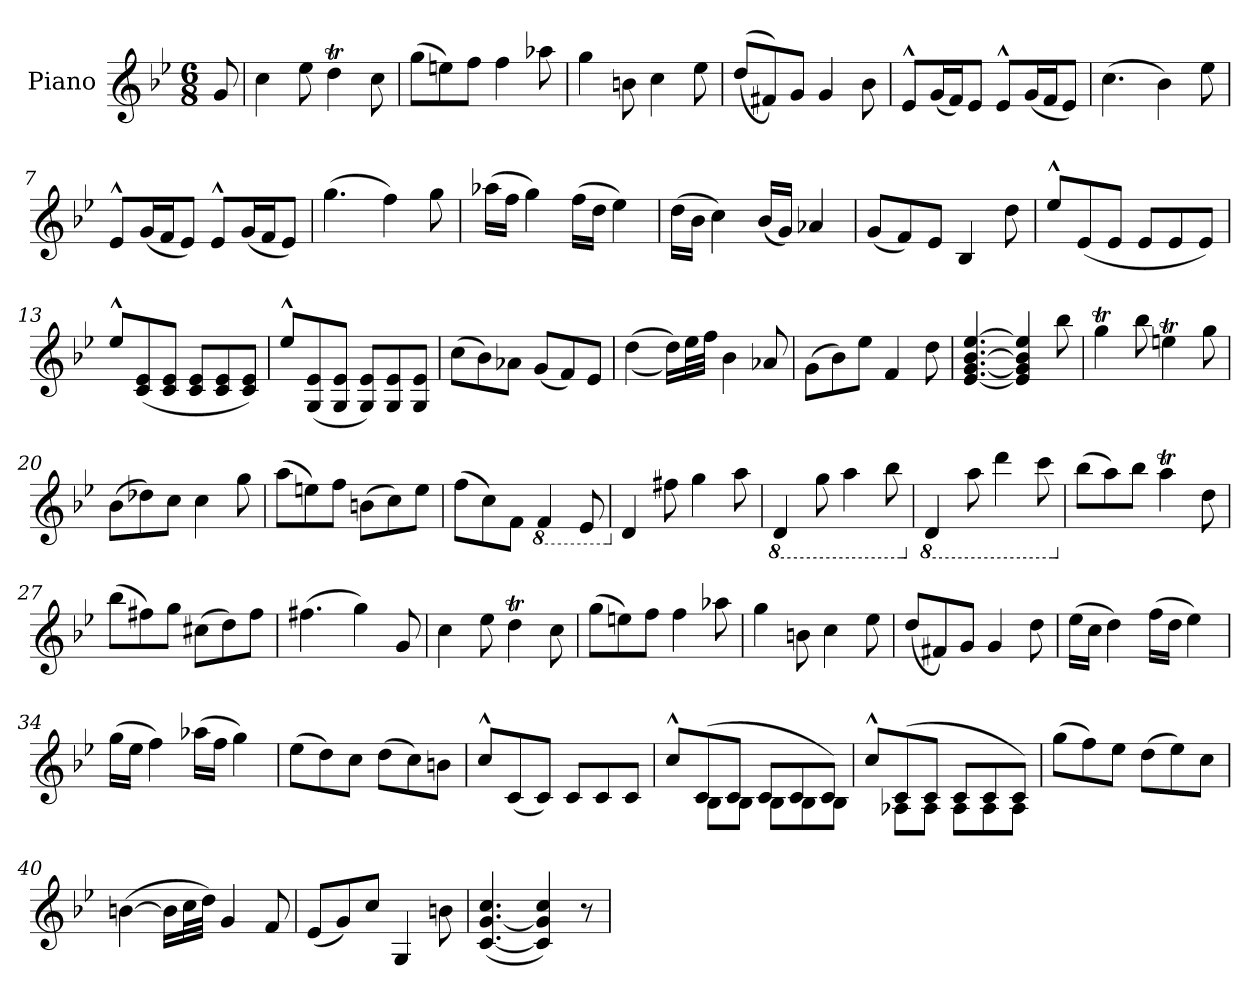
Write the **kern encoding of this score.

**kern
*part1
*staff1
*I"Piano
*I'Pno.
*clefG2
*k[b-e-]
*M6/8
=
8g/
=1
4cc\
8ee-\
4ddt\
8cc\
=2
(8gg\L
8een\)
8ff\J
4ff\
8aa-X\
=3
4gg\
8bn\
4cc\
8ee-\
=4
((8dd/L
8f#X/))
8g/J
4g/
8b-\
=5
8e-^^/L
(16g/L
16f/J)
8e-/J
8e-^^/L
(16g/L
16f/J
8e-/J)
!!LO:LB:g=z
=6
(4.cc\
4b-\)
8ee-\
=7
8e-^^/L
(16g/L
16f/J
8e-/J)
8e-^^/L
(16g/L
16f/J
8e-/J)
=8
(4.gg\
4ff\)
8gg\
=9
(16aa-X\LL
16ff\JJ
4gg\)
(16ff\LL
16dd\JJ
4ee-\)
=10
(16dd\LL
16b-\JJ
4cc\)
(16b-/LL
16g/JJ)
4a-X/
=11
(8g/L
8f/)
8e-/J
4B-/
8dd\
!!LO:LB:g=z
=12
8ee-^^/L
(8e-/
8e-/J
8e-/L
8e-/
8e-/J)
=13
8ee-^^/L
(8c/ 8e-/
8c/ 8e-/J
8c/ 8e-/L
8c/ 8e-/
8c/ 8e-/J)
=14
8ee-^^/L
(8G/ 8e-/
8G/ 8e-/J
8G/ 8e-/L)
8G/ 8e-/
8G/ 8e-/J
=15
(8cc\L
8b-\)
8a-X\J
(8g/L
8f/)
8e-/J
=16
((4dd\
16dd\LL))
32ee-\L
32ff\JJJ
4b-\
8a-X/
!!LO:LB:g=z
=17
(8g\L
8b-\)
8ee-\J
4f/
8dd\
=18
[4.e-/ [4.g/ [4.b-/ [4.ee-/
4e-/] 4g/] 4b-/] 4ee-/]
8bb-\
=19
4ggT\
8bb-\
4eent\
8gg\
=20
(8b-\L
8dd-X\)
8cc\J
4cc\
8gg\
=21
(8aa\L
8een\)
8ff\J
(8bn\L
8cc\)
8ee\J
!!LO:LB:g=z
=22
(8ff\L
8cc\)
8f\J
*8ba
4F/
8E-/
=23
*X8ba
4d/
8ff#X\
4gg\
8aa\
=24
*8ba
4D/
8g\
4a\
8b-\
=25
*X8ba
*8ba
4D/
8a\
4dd\
8cc\
=26
*X8ba
(8bb-\L
8aa\)
8bb-\J
4aat\
8dd\
=27
(8bb-\L
8ff#X\)
8gg\J
(8cc#X\L
8dd\)
8ff#\J
!!LO:LB:g=z
=28
(4.ff#X\
4gg\)
8g/
=29
4cc\
8ee-\
4ddt\
8cc\
=30
(8gg\L
8een\)
8ff\J
4ff\
8aa-X\
=31
4gg\
8bn\
4cc\
8ee-\
=32
(8dd/L
8f#X/)
8g/J
4g/
8dd\
=33
(16ee-\LL
16cc\JJ
4dd\)
(16ff\LL
16dd\JJ
4ee-\)
!!LO:LB:g=z
=34
(16gg\LL
16ee-\JJ
4ff\)
(16aa-X\LL
16ff\JJ
4gg\)
=35
(8ee-\L
8dd\)
8cc\J
(8dd\L
8cc\)
8bn\J
=36
8cc^^/L
(8c/
8c/J)
8c/L
8c/
8c/J
=37
*^
8cc^^/L	8ryy
(8c/	8B-\L
8c/J	8B-\J
8c/L	8B-\L
8c/	8B-\
8c/J)	8B-\J
=38	=38
8cc^^/L	8ryy
(8c/	8A-X\L
8c/J	8A-\J
8c/L	8A-\L
8c/	8A-\
8c/J)	8A-\J
*v	*v
!!LO:LB:g=z
=39
(8gg\L
8ff\)
8ee-\J
(8dd\L
8ee-\)
8cc\J
=40
([4bn\
16b\LL]
32cc\L
32dd\JJJ)
4g/
8f/
=41
(8e-/L
8g/)
8cc/J
4G/
8bn\
=42
([4.c/ [4.g/ 4.cc/
4c/] 4g/] 4cc/)
8r
=
*-
